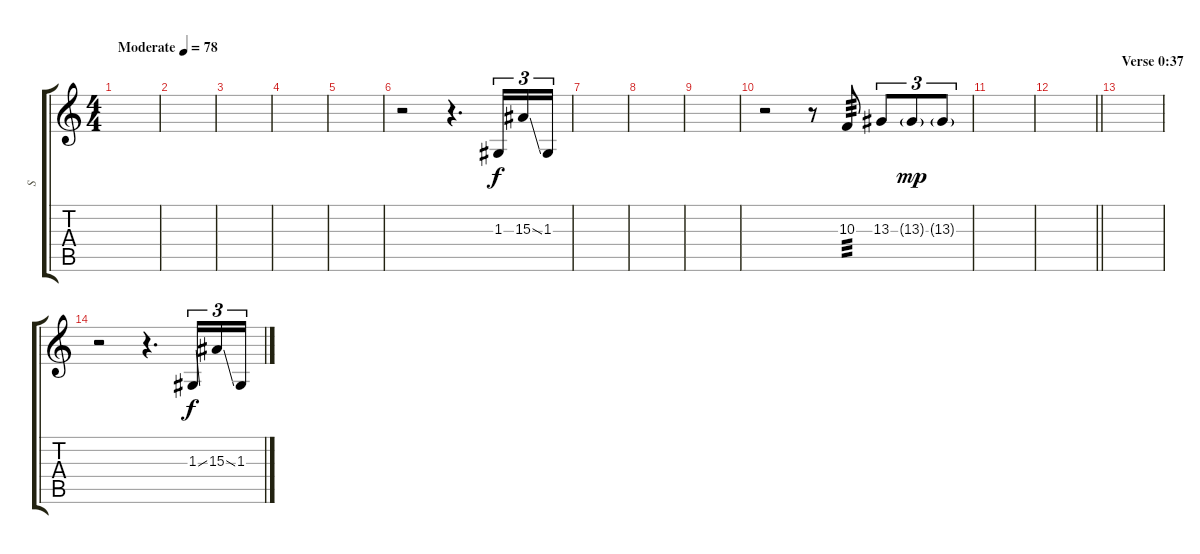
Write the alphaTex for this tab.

\track ("S" "S") {instrument synthstrings1}
\staff {score tabs}
\tuning (E4 B3 G3 D3 A2 E2) {hide}
\ts (4 4)
\tempo (78 "Moderate")
\clef g2
\ks c
|
|
|
|
|
r.2{volume 13 instrument guitarfretnoise} r.4{d} 1.3.16{tu (3 2)} 15.3{ss}.16{tu (3 2)} 1.3.16{tu (3 2)} |
|
|
|
r.2 r.8 10.3.8{tp 3} 13.3.8{tu (3 2)} 13.3{g}.8{tu (3 2) dy mp} 13.3{g}.8{tu (3 2)} |
|
\barLineRight lightlight
|
\section ("" "Verse 0:37")
|
r.2 r.4{d} 1.3{ss}.16{tu (3 2) dy f} 15.3{ss}.16{tu (3 2)} 1.3.16{tu (3 2)}
